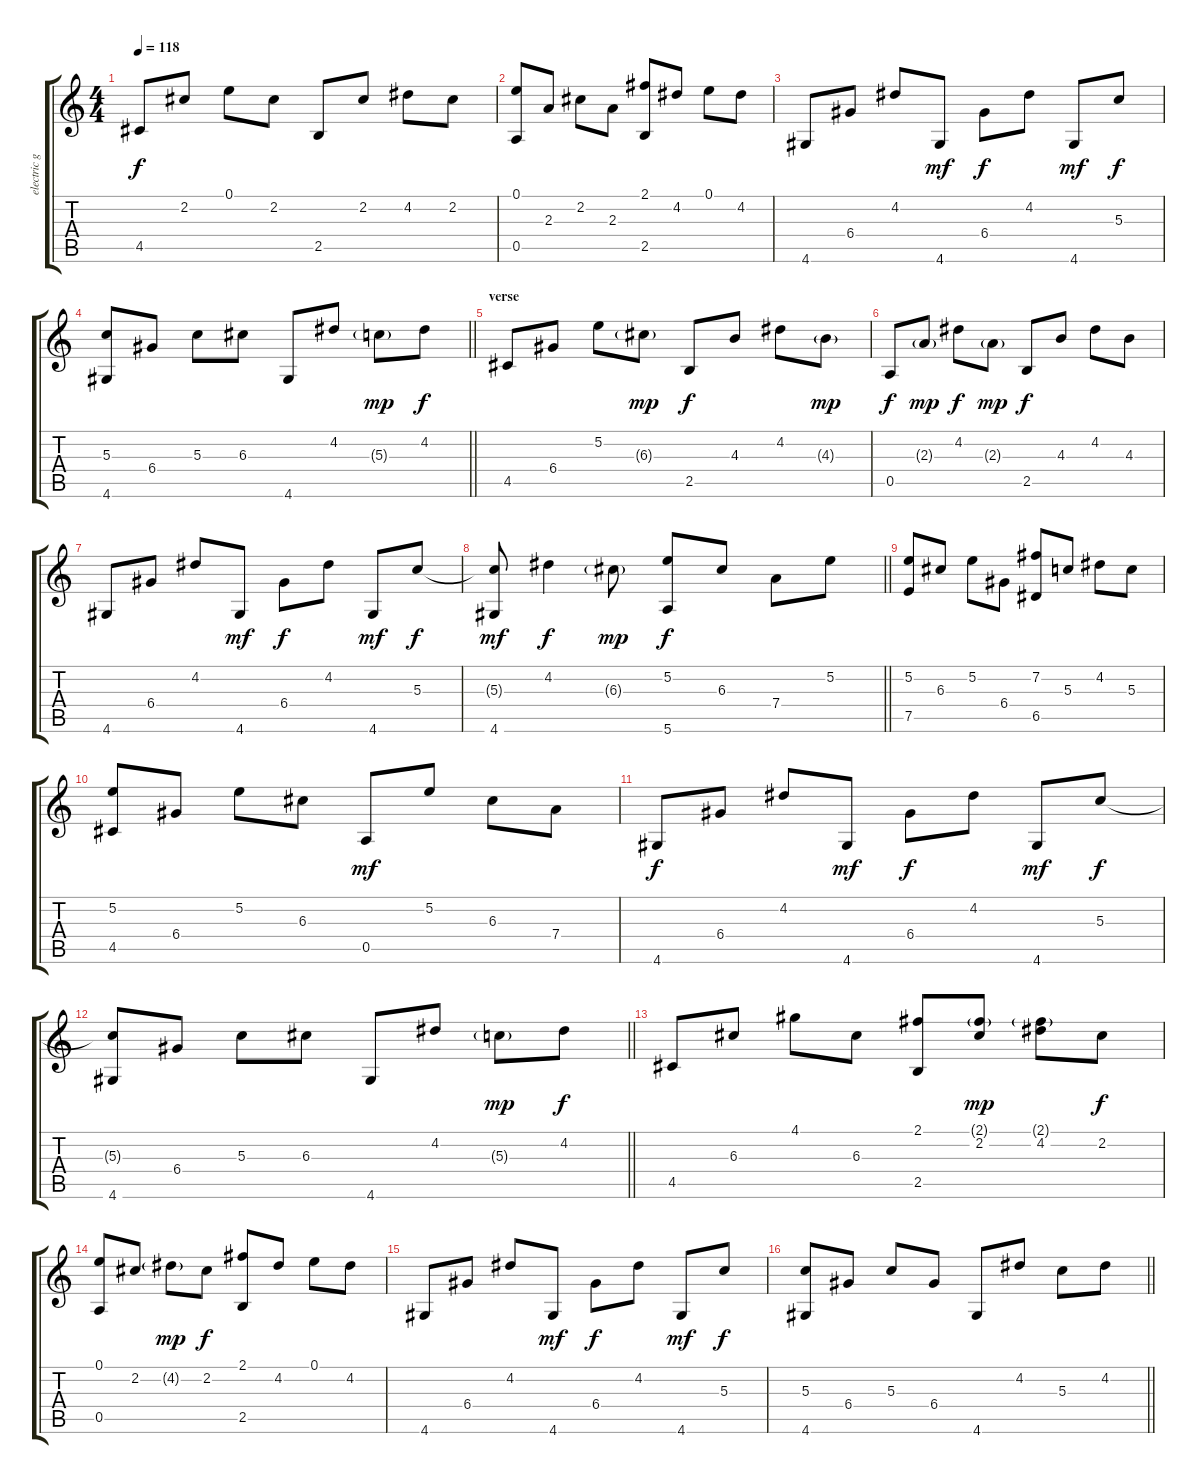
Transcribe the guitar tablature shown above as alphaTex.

\track ("electric guitar" "electric g") {instrument electricguitarclean}
\staff {score tabs}
\tuning (E4 B3 G3 D3 A2 E2) {hide}
\ts (4 4)
\tempo 118
\clef g2
\ks c
4.5.8{dy f} 2.2.8 0.1.8 2.2.8 2.5.8 2.2.8 4.2.8 2.2.8 |
(0.1 0.5).8 2.3.8 2.2.8 2.3.8 (2.1 2.5).8 4.2.8 0.1.8 4.2.8 |
4.6.8 6.4.8 4.2.8 4.6.8{dy mf} 6.4.8{dy f} 4.2.8 4.6.8{dy mf} 5.3.8{dy f} |
\barLineRight lightlight
(5.3 4.6).8 6.4.8 5.3.8 6.3.8 4.6.8 4.2.8 5.3{g}.8{dy mp} 4.2.8{dy f} |
\section ("" "verse ")
4.5.8 6.4.8 5.2.8 6.3{g}.8{dy mp} 2.5.8{dy f} 4.3.8 4.2.8 4.3{g}.8{dy mp} |
0.5.8{dy f} 2.3{g}.8{dy mp} 4.2.8{dy f} 2.3{g}.8{dy mp} 2.5.8{dy f} 4.3.8 4.2.8 4.3.8 |
4.6.8 6.4.8 4.2.8 4.6.8{dy mf} 6.4.8{dy f} 4.2.8 4.6.8{dy mf} 5.3.8{dy f} |
\barLineRight lightlight
(5.3{t} 4.6).8{dy mf} 4.2.4{dy f} 6.3{g}.8{dy mp} (5.2 5.6).8{dy f} 6.3.8 7.4.8 5.2.8 |
(5.2 7.5).8 6.3.8 5.2.8 6.4.8 (7.2 6.5).8 5.3.8 4.2.8 5.3.8 |
(5.2 4.5).8 6.4.8 5.2.8 6.3.8 0.5.8{dy mf} 5.2.8 6.3.8 7.4.8 |
4.6.8{dy f} 6.4.8 4.2.8 4.6.8{dy mf} 6.4.8{dy f} 4.2.8 4.6.8{dy mf} 5.3.8{dy f} |
\barLineRight lightlight
(5.3{t} 4.6).8 6.4.8 5.3.8 6.3.8 4.6.8 4.2.8 5.3{g}.8{dy mp} 4.2.8{dy f} |
4.5.8 6.3.8 4.1.8 6.3.8 (2.1 2.5).8 (2.1{g} 2.2).8{dy mp} (2.1{g} 4.2).8 2.2.8{dy f} |
(0.1 0.5).8 2.2.8 4.2{g}.8{dy mp} 2.2.8{dy f} (2.1 2.5).8 4.2.8 0.1.8 4.2.8 |
4.6.8 6.4.8 4.2.8 4.6.8{dy mf} 6.4.8{dy f} 4.2.8 4.6.8{dy mf} 5.3.8{dy f} |
\barLineRight lightlight
(5.3 4.6).8 6.4.8 5.3.8 6.4.8 4.6.8 4.2.8 5.3.8 4.2.8
